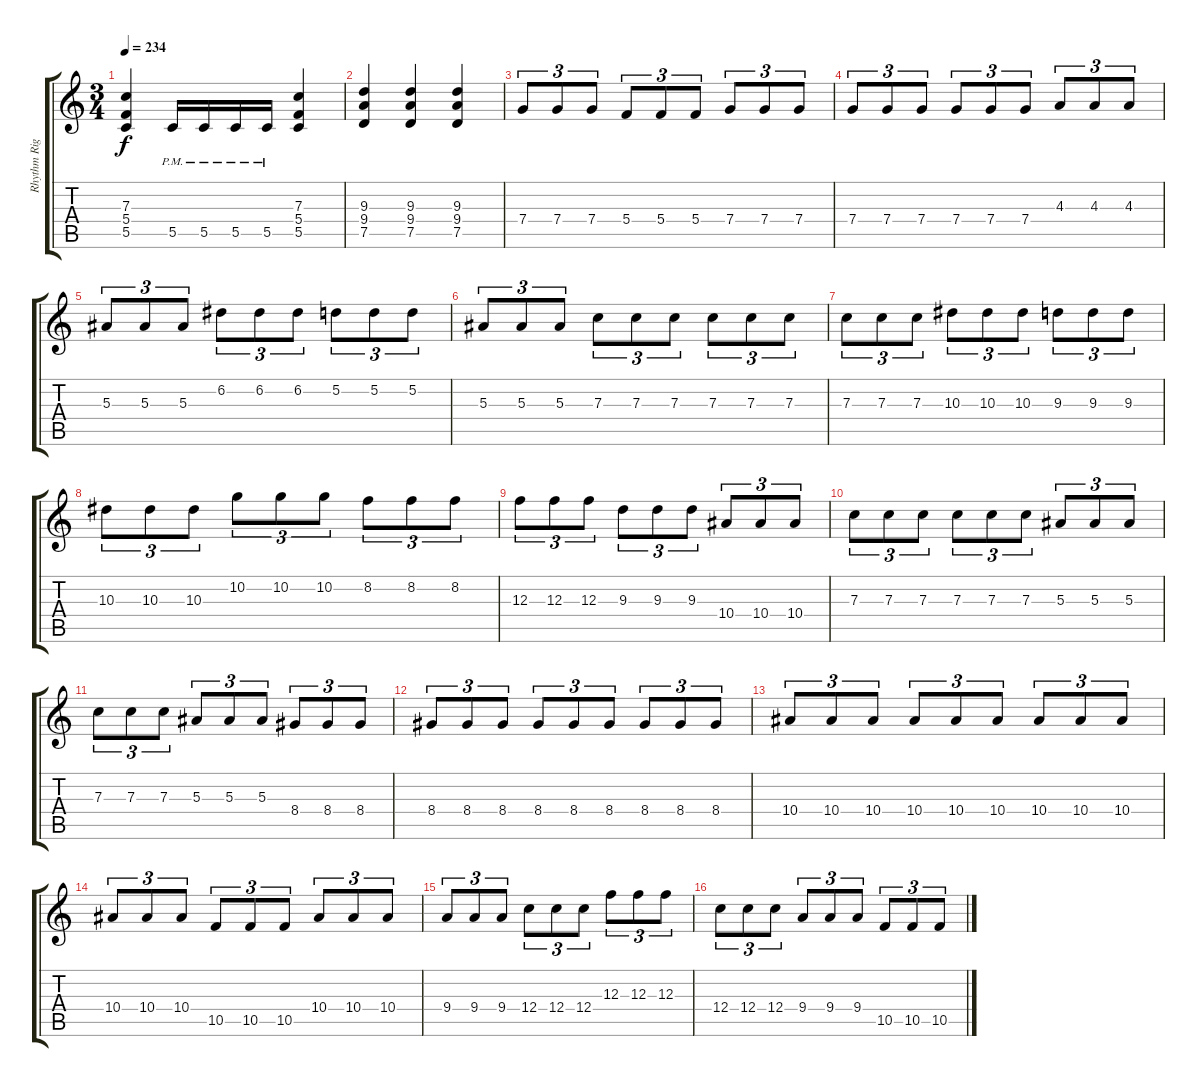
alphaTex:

\track ("Rhythm Right" "Rhythm Rig") {instrument overdrivenguitar}
\staff {score tabs}
\tuning (D4 A3 F3 C3 G2 D2) {hide}
\ts (3 4)
\tempo 234
\clef g2
\ks c
(7.3 5.4 5.5).4{dy f} 5.5{pm}.16 5.5{pm}.16 5.5{pm}.16 5.5{pm}.16 (7.3 5.4 5.5).4 |
(9.3 9.4 7.5).4 (9.3 9.4 7.5).4 (9.3 9.4 7.5).4 |
7.4.8{tu (3 2)} 7.4.8{tu (3 2)} 7.4.8{tu (3 2)} 5.4.8{tu (3 2)} 5.4.8{tu (3 2)} 5.4.8{tu (3 2)} 7.4.8{tu (3 2)} 7.4.8{tu (3 2)} 7.4.8{tu (3 2)} |
7.4.8{tu (3 2)} 7.4.8{tu (3 2)} 7.4.8{tu (3 2)} 7.4.8{tu (3 2)} 7.4.8{tu (3 2)} 7.4.8{tu (3 2)} 4.3.8{tu (3 2)} 4.3.8{tu (3 2)} 4.3.8{tu (3 2)} |
5.3.8{tu (3 2)} 5.3.8{tu (3 2)} 5.3.8{tu (3 2)} 6.2.8{tu (3 2)} 6.2.8{tu (3 2)} 6.2.8{tu (3 2)} 5.2.8{tu (3 2)} 5.2.8{tu (3 2)} 5.2.8{tu (3 2)} |
5.3.8{tu (3 2)} 5.3.8{tu (3 2)} 5.3.8{tu (3 2)} 7.3.8{tu (3 2)} 7.3.8{tu (3 2)} 7.3.8{tu (3 2)} 7.3.8{tu (3 2)} 7.3.8{tu (3 2)} 7.3.8{tu (3 2)} |
7.3.8{tu (3 2)} 7.3.8{tu (3 2)} 7.3.8{tu (3 2)} 10.3.8{tu (3 2)} 10.3.8{tu (3 2)} 10.3.8{tu (3 2)} 9.3.8{tu (3 2)} 9.3.8{tu (3 2)} 9.3.8{tu (3 2)} |
10.3.8{tu (3 2)} 10.3.8{tu (3 2)} 10.3.8{tu (3 2)} 10.2.8{tu (3 2)} 10.2.8{tu (3 2)} 10.2.8{tu (3 2)} 8.2.8{tu (3 2)} 8.2.8{tu (3 2)} 8.2.8{tu (3 2)} |
12.3.8{tu (3 2)} 12.3.8{tu (3 2)} 12.3.8{tu (3 2)} 9.3.8{tu (3 2)} 9.3.8{tu (3 2)} 9.3.8{tu (3 2)} 10.4.8{tu (3 2)} 10.4.8{tu (3 2)} 10.4.8{tu (3 2)} |
7.3.8{tu (3 2)} 7.3.8{tu (3 2)} 7.3.8{tu (3 2)} 7.3.8{tu (3 2)} 7.3.8{tu (3 2)} 7.3.8{tu (3 2)} 5.3.8{tu (3 2)} 5.3.8{tu (3 2)} 5.3.8{tu (3 2)} |
7.3.8{tu (3 2)} 7.3.8{tu (3 2)} 7.3.8{tu (3 2)} 5.3.8{tu (3 2)} 5.3.8{tu (3 2)} 5.3.8{tu (3 2)} 8.4.8{tu (3 2)} 8.4.8{tu (3 2)} 8.4.8{tu (3 2)} |
8.4.8{tu (3 2)} 8.4.8{tu (3 2)} 8.4.8{tu (3 2)} 8.4.8{tu (3 2)} 8.4.8{tu (3 2)} 8.4.8{tu (3 2)} 8.4.8{tu (3 2)} 8.4.8{tu (3 2)} 8.4.8{tu (3 2)} |
10.4.8{tu (3 2)} 10.4.8{tu (3 2)} 10.4.8{tu (3 2)} 10.4.8{tu (3 2)} 10.4.8{tu (3 2)} 10.4.8{tu (3 2)} 10.4.8{tu (3 2)} 10.4.8{tu (3 2)} 10.4.8{tu (3 2)} |
10.4.8{tu (3 2)} 10.4.8{tu (3 2)} 10.4.8{tu (3 2)} 10.5.8{tu (3 2)} 10.5.8{tu (3 2)} 10.5.8{tu (3 2)} 10.4.8{tu (3 2)} 10.4.8{tu (3 2)} 10.4.8{tu (3 2)} |
9.4.8{tu (3 2)} 9.4.8{tu (3 2)} 9.4.8{tu (3 2)} 12.4.8{tu (3 2)} 12.4.8{tu (3 2)} 12.4.8{tu (3 2)} 12.3.8{tu (3 2)} 12.3.8{tu (3 2)} 12.3.8{tu (3 2)} |
12.4.8{tu (3 2)} 12.4.8{tu (3 2)} 12.4.8{tu (3 2)} 9.4.8{tu (3 2)} 9.4.8{tu (3 2)} 9.4.8{tu (3 2)} 10.5.8{tu (3 2)} 10.5.8{tu (3 2)} 10.5.8{tu (3 2)}
